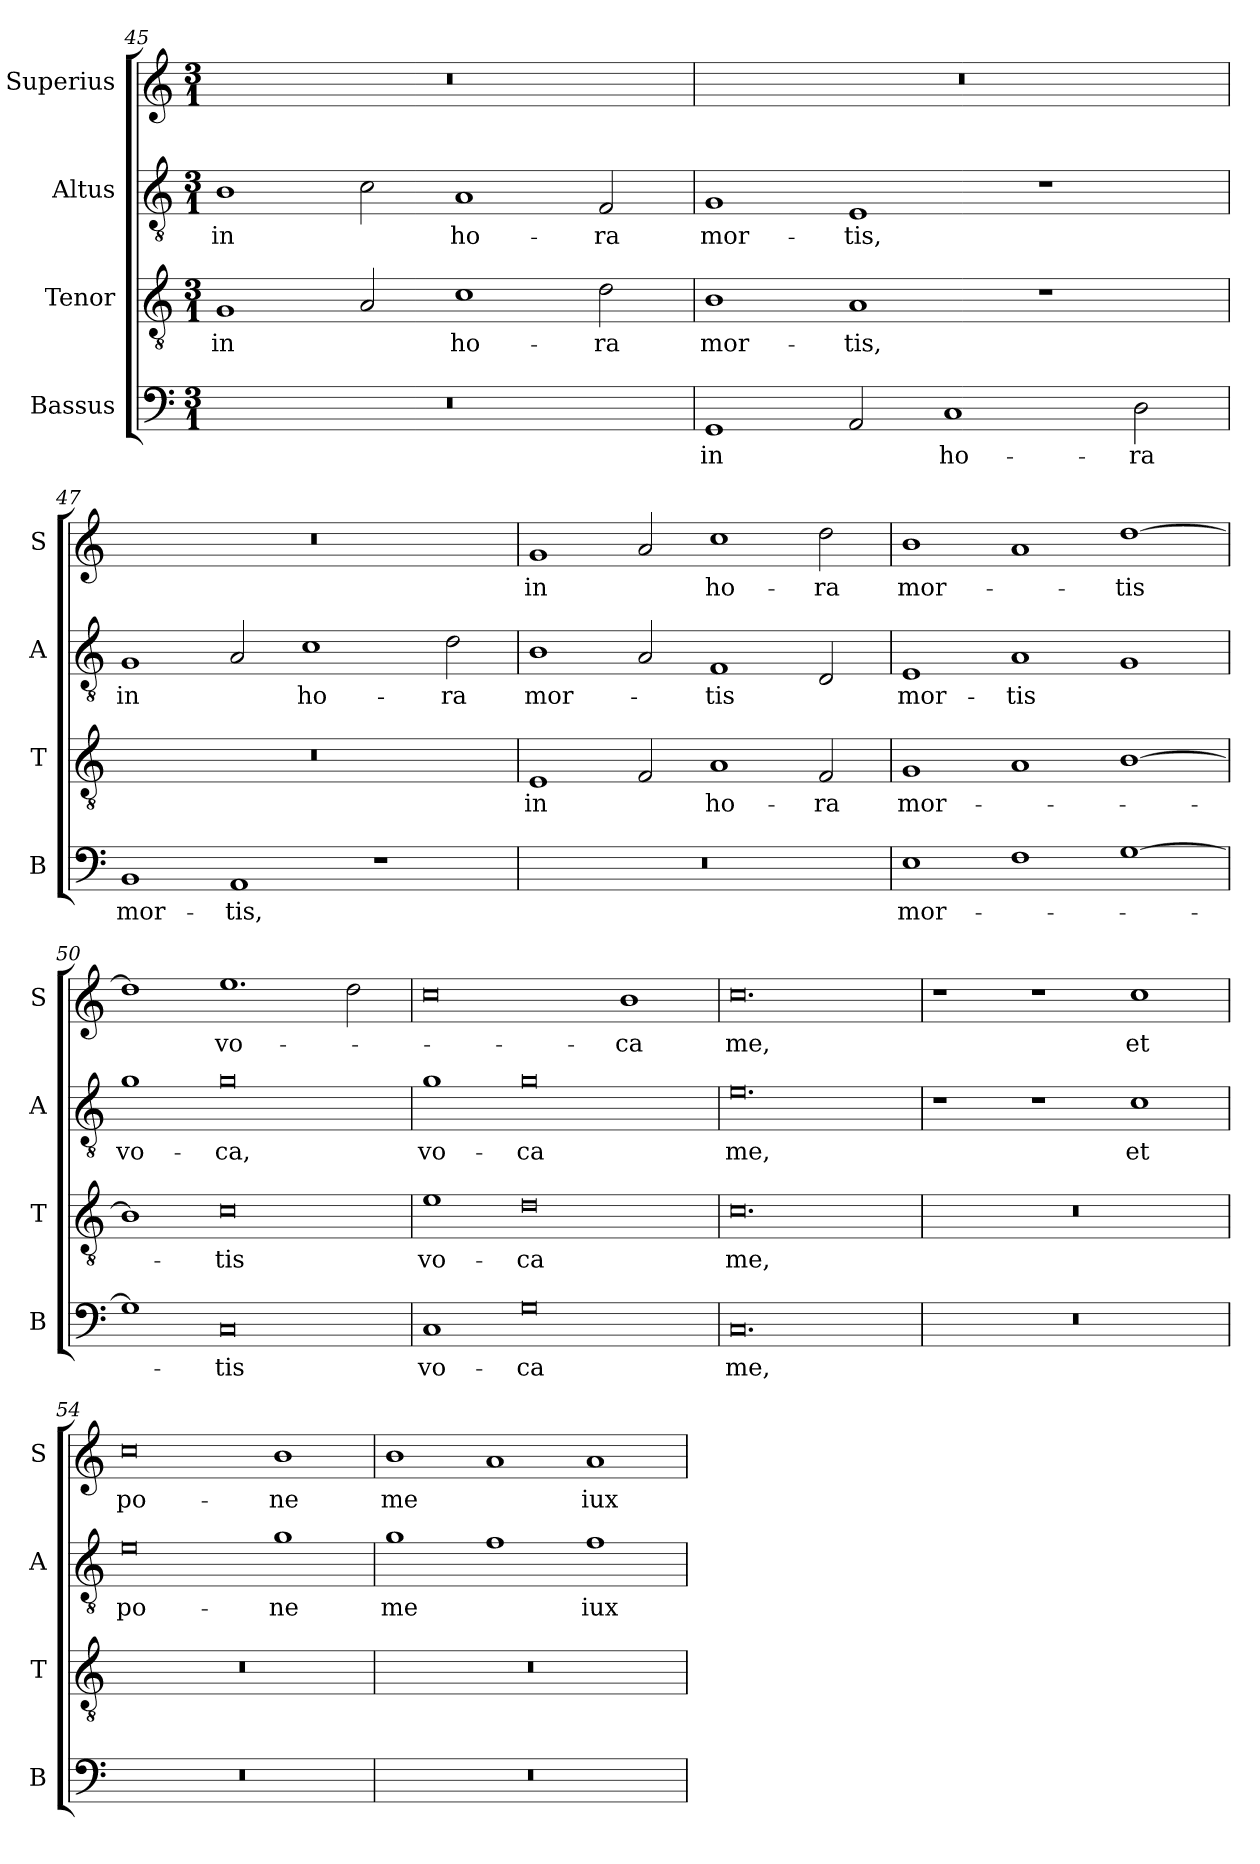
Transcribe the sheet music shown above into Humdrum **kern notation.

**kern	**text	**kern	**text	**kern	**text	**kern	**text
*part4	*part4	*part3	*part3	*part2	*part2	*part1	*part1
*staff4	*staff4	*staff3	*staff3	*staff2	*staff2	*staff1	*staff1
*I"Bassus	*	*I"Tenor	*	*I"Altus	*	*I"Superius	*
*I'B	*	*I'T	*	*I'A	*	*I'S	*
*clefF4	*	*clefGv2	*	*clefGv2	*	*clefG2	*
*k[]	*	*k[]	*	*k[]	*	*k[]	*
*M3/1	*	*M3/1	*	*M3/1	*	*M3/1	*
=45	=45	=45	=45	=45	=45	=45	=45
!	!	!	!LO:LY:i	!	!LO:LY:i	!	!
0.r	.	1G	in	1B	in	0.r	.
.	.	2A	.	2c	.	.	.
!	!	!	!LO:LY:i	!	!LO:LY:i	!	!
.	.	1c	ho-	1A	ho-	.	.
!	!	!	!LO:LY:i	!	!LO:LY:i	!	!
.	.	2d	-ra	2F	-ra	.	.
=46	=46	=46	=46	=46	=46	=46	=46
!	!	!	!LO:LY:i	!	!LO:LY:i	!	!
1GG	in	1B	mor-	1G	mor-	0.r	.
!	!	!	!LO:LY:i	!	!LO:LY:i	!	!
2AA	.	1A	-tis,	1E	-tis,	.	.
1C	ho-	.	.	.	.	.	.
.	.	1r	.	1r	.	.	.
2D	-ra	.	.	.	.	.	.
=47	=47	=47	=47	=47	=47	=47	=47
1BB	mor-	0.r	.	1G	in	0.r	.
1AA	-tis,	.	.	2A	.	.	.
.	.	.	.	1c	ho-	.	.
1r	.	.	.	.	.	.	.
.	.	.	.	2d	-ra	.	.
=48	=48	=48	=48	=48	=48	=48	=48
0.r	.	1E	in	1B	mor-	1g	in
.	.	2F	.	2A	.	2a	.
.	.	1A	ho-	1F	-tis	1cc	ho-
.	.	2F	-ra	2D	.	2dd	-ra
=49	=49	=49	=49	=49	=49	=49	=49
!	!LO:LY:i	!	!	!	!LO:LY:i	!	!
1E	mor-	1G	mor-	1E	mor-	1b	mor-
!	!	!	!	!	!LO:LY:i	!	!
1F	.	1A	.	1A	-tis	1a	.
[1G	.	[1B	.	1G	.	[1dd	-tis
=50	=50	=50	=50	=50	=50	=50	=50
1G]	.	1B]	.	1g	vo-	1dd]	.
!	!LO:LY:i	!	!	!	!	!	!
0C	-tis	0c	-tis	0g	-ca,	1.ee	vo-
.	.	.	.	.	.	2dd	.
=51	=51	=51	=51	=51	=51	=51	=51
!	!	!	!	!	!LO:LY:i	!	!
1C	vo-	1e	vo-	1g	vo-	0cc	.
!	!	!	!	!	!LO:LY:i	!	!
0G	-ca	0d	-ca	0g	-ca	.	.
.	.	.	.	.	.	1b	-ca
=52	=52	=52	=52	=52	=52	=52	=52
0.C	me,	0.c	me,	0.e	me,	0.cc	me,
=53	=53	=53	=53	=53	=53	=53	=53
0.r	.	0.r	.	1r	.	1r	.
.	.	.	.	1r	.	1r	.
.	.	.	.	1c	et	1cc	et
=54	=54	=54	=54	=54	=54	=54	=54
0.r	.	0.r	.	0e	po-	0cc	po-
.	.	.	.	1g	-ne	1b	-ne
=55	=55	=55	=55	=55	=55	=55	=55
!	!	!	!	!	!LO:LY:i	!	!
0.r	.	0.r	.	1g	me	1b	me
.	.	.	.	1f	.	1a	.
.	.	.	.	1f	iux-	1a	iux-
=	=	=	=	=	=	=	=
*-	*-	*-	*-	*-	*-	*-	*-
